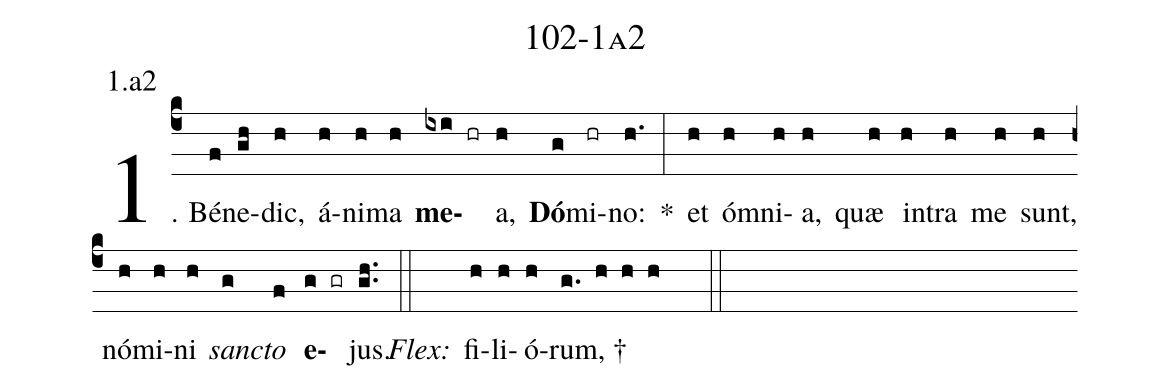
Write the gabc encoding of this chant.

name: 102-1a2;
annotation: 1.a2;
%%
(c4)1. Bé(f)ne(gh)dic,(h) á(h)ni(h)ma(h) <b>me</b>(ixi hr)a,(h) <b>Dó</b>(g)mi(hr)no:(h.) *(:) et(h) óm(h)ni(h)a,(h) quæ(h) in(h)tra(h) me(h) sunt,(h) nó(h)mi(h)ni(h) <i>sanc</i>(g)<i>to</i>(f) <b>e</b>(g gr)jus.(gh..) (::)
<i>Flex:</i>()  fi(h)li(h)ó(h)rum, †(g. h h h  ::)
